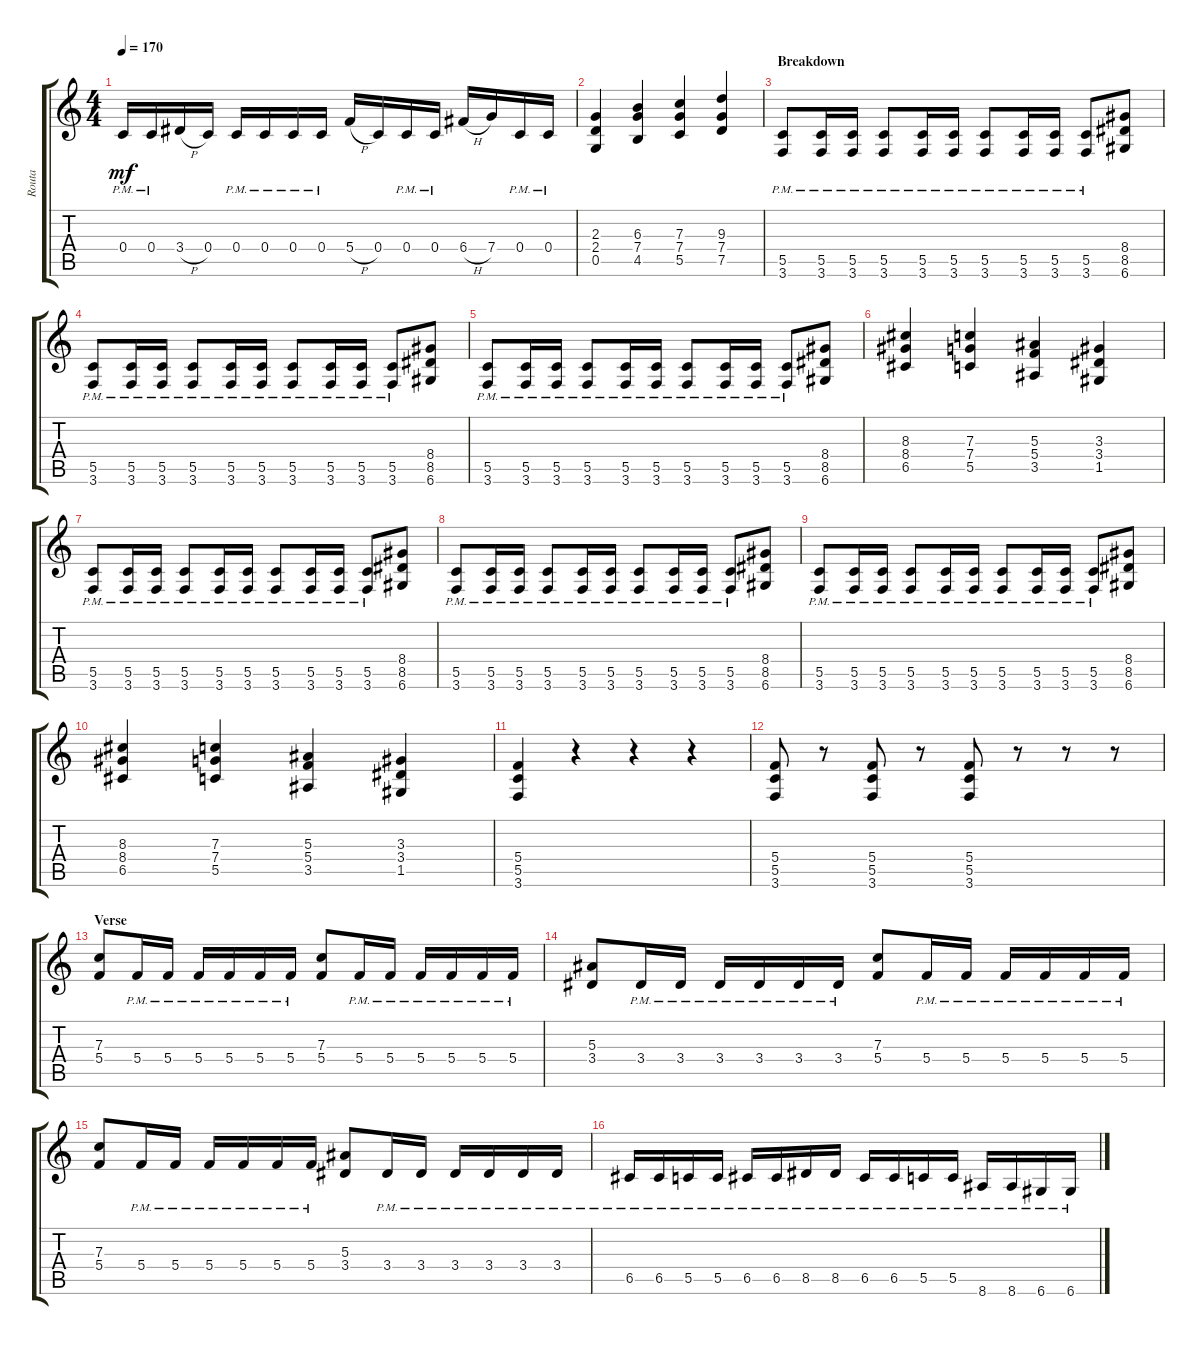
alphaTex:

\track ("Routa" "Routa") {instrument distortionguitar}
\staff {score tabs}
\tuning (D4 A3 F3 C3 G2 D2) {hide}
\ts (4 4)
\tempo 170
\clef g2
\ks c
0.4{pm}.16{dy mf} 0.4{pm}.16 3.4{h}.16 0.4.16 0.4{pm}.16 0.4{pm}.16 0.4{pm}.16 0.4{pm}.16 5.4{h}.16 0.4.16 0.4{pm}.16 0.4{pm}.16 6.4{h}.16 7.4.16 0.4{pm}.16 0.4{pm}.16 |
(2.3 2.4 0.5).4 (6.3 7.4 4.5).4 (7.3 7.4 5.5).4 (9.3 7.4 7.5).4 |
\section ("" "Breakdown")
(5.5{pm} 3.6{pm}).8 (5.5{pm} 3.6{pm}).16 (5.5{pm} 3.6{pm}).16 (5.5{pm} 3.6{pm}).8 (5.5{pm} 3.6{pm}).16 (5.5{pm} 3.6{pm}).16 (5.5{pm} 3.6{pm}).8 (5.5{pm} 3.6{pm}).16 (5.5{pm} 3.6{pm}).16 (5.5{pm} 3.6{pm}).8 (8.4 8.5 6.6).8 |
(5.5{pm} 3.6{pm}).8 (5.5{pm} 3.6{pm}).16 (5.5{pm} 3.6{pm}).16 (5.5{pm} 3.6{pm}).8 (5.5{pm} 3.6{pm}).16 (5.5{pm} 3.6{pm}).16 (5.5{pm} 3.6{pm}).8 (5.5{pm} 3.6{pm}).16 (5.5{pm} 3.6{pm}).16 (5.5{pm} 3.6{pm}).8 (8.4 8.5 6.6).8 |
(5.5{pm} 3.6{pm}).8 (5.5{pm} 3.6{pm}).16 (5.5{pm} 3.6{pm}).16 (5.5{pm} 3.6{pm}).8 (5.5{pm} 3.6{pm}).16 (5.5{pm} 3.6{pm}).16 (5.5{pm} 3.6{pm}).8 (5.5{pm} 3.6{pm}).16 (5.5{pm} 3.6{pm}).16 (5.5{pm} 3.6{pm}).8 (8.4 8.5 6.6).8 |
(8.3 8.4 6.5).4 (7.3 7.4 5.5).4 (5.3 5.4 3.5).4 (3.3 3.4 1.5).4 |
(5.5{pm} 3.6{pm}).8 (5.5{pm} 3.6{pm}).16 (5.5{pm} 3.6{pm}).16 (5.5{pm} 3.6{pm}).8 (5.5{pm} 3.6{pm}).16 (5.5{pm} 3.6{pm}).16 (5.5{pm} 3.6{pm}).8 (5.5{pm} 3.6{pm}).16 (5.5{pm} 3.6{pm}).16 (5.5{pm} 3.6{pm}).8 (8.4 8.5 6.6).8 |
(5.5{pm} 3.6{pm}).8 (5.5{pm} 3.6{pm}).16 (5.5{pm} 3.6{pm}).16 (5.5{pm} 3.6{pm}).8 (5.5{pm} 3.6{pm}).16 (5.5{pm} 3.6{pm}).16 (5.5{pm} 3.6{pm}).8 (5.5{pm} 3.6{pm}).16 (5.5{pm} 3.6{pm}).16 (5.5{pm} 3.6{pm}).8 (8.4 8.5 6.6).8 |
(5.5{pm} 3.6{pm}).8 (5.5{pm} 3.6{pm}).16 (5.5{pm} 3.6{pm}).16 (5.5{pm} 3.6{pm}).8 (5.5{pm} 3.6{pm}).16 (5.5{pm} 3.6{pm}).16 (5.5{pm} 3.6{pm}).8 (5.5{pm} 3.6{pm}).16 (5.5{pm} 3.6{pm}).16 (5.5{pm} 3.6{pm}).8 (8.4 8.5 6.6).8 |
(8.3 8.4 6.5).4 (7.3 7.4 5.5).4 (5.3 5.4 3.5).4 (3.3 3.4 1.5).4 |
(5.4 5.5 3.6).4 r.4 r.4 r.4 |
(5.4 5.5 3.6).8 r.8 (5.4 5.5 3.6).8 r.8 (5.4 5.5 3.6).8 r.8 r.8 r.8 |
\section ("" "Verse")
(7.3 5.4).8 5.4{pm}.16 5.4{pm}.16 5.4{pm}.16 5.4{pm}.16 5.4{pm}.16 5.4{pm}.16 (7.3 5.4).8 5.4{pm}.16 5.4{pm}.16 5.4{pm}.16 5.4{pm}.16 5.4{pm}.16 5.4{pm}.16 |
(5.3 3.4).8 3.4{pm}.16 3.4{pm}.16 3.4{pm}.16 3.4{pm}.16 3.4{pm}.16 3.4{pm}.16 (7.3 5.4).8 5.4{pm}.16 5.4{pm}.16 5.4{pm}.16 5.4{pm}.16 5.4{pm}.16 5.4{pm}.16 |
(7.3 5.4).8 5.4{pm}.16 5.4{pm}.16 5.4{pm}.16 5.4{pm}.16 5.4{pm}.16 5.4{pm}.16 (5.3 3.4).8 3.4{pm}.16 3.4{pm}.16 3.4{pm}.16 3.4{pm}.16 3.4{pm}.16 3.4{pm}.16 |
6.5{pm}.16 6.5{pm}.16 5.5{pm}.16 5.5{pm}.16 6.5{pm}.16 6.5{pm}.16 8.5{pm}.16 8.5{pm}.16 6.5{pm}.16 6.5{pm}.16 5.5{pm}.16 5.5{pm}.16 8.6{pm}.16 8.6{pm}.16 6.6{pm}.16 6.6{pm}.16
